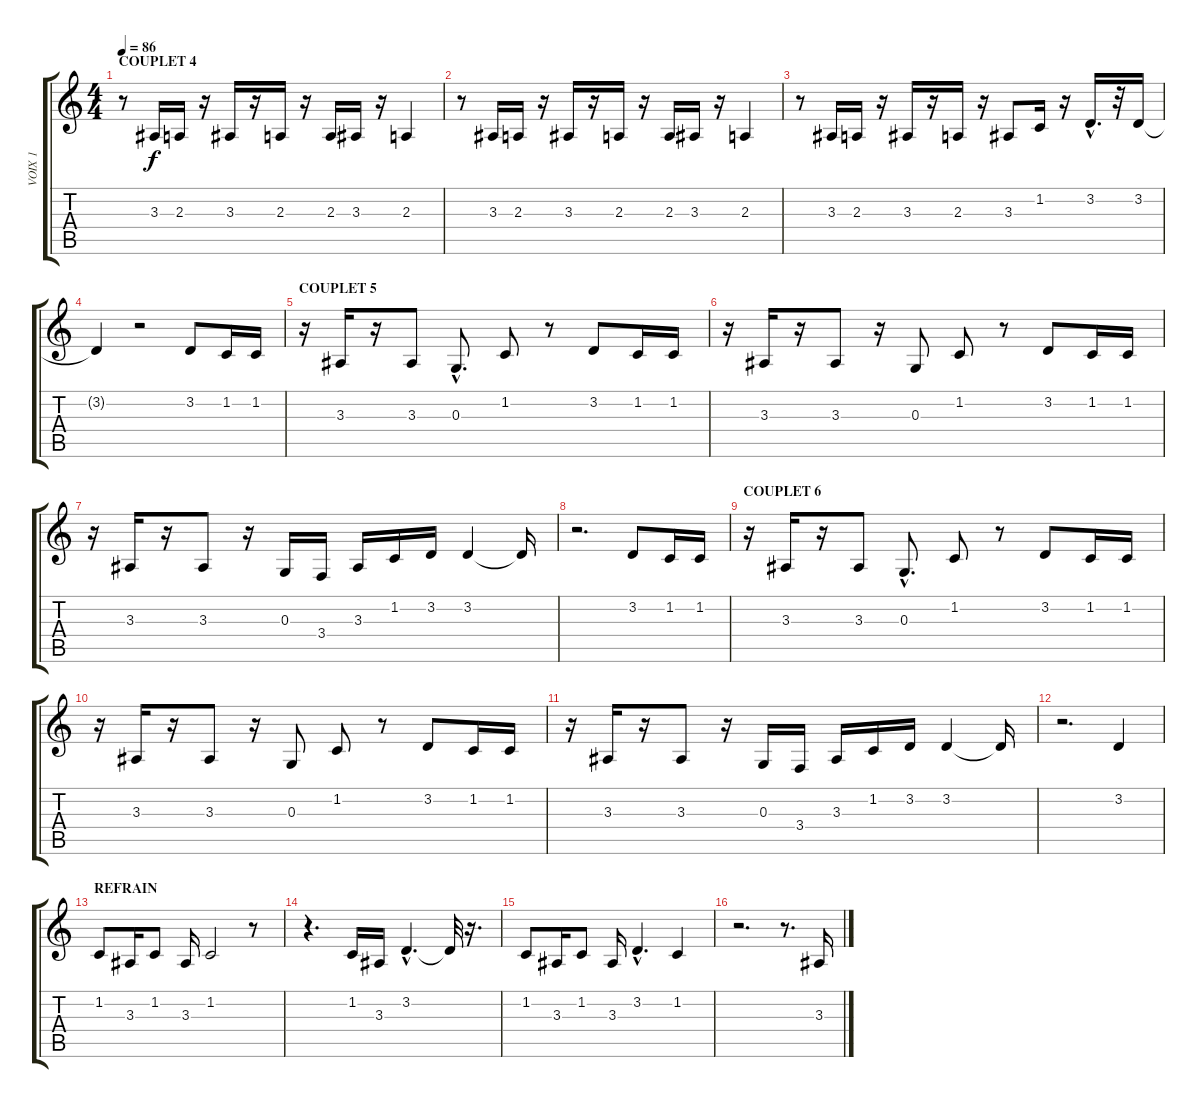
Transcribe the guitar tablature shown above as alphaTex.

\track ("VOIX 1" "VOIX 1") {instrument brasssection}
\staff {score tabs}
\tuning (E4 B3 G3 D3 A2 E2) {hide}
\ts (4 4)
\section ("" "COUPLET 4")
\tempo 86
\clef g2
\ks c
r.8{dy f} 3.3.16 2.3.16 r.16 3.3.16 r.16 2.3.16 r.16 2.3.16 3.3.16 r.16 2.3.4 |
r.8 3.3.16 2.3.16 r.16 3.3.16 r.16 2.3.16 r.16 2.3.16 3.3.16 r.16 2.3.4 |
r.8 3.3.16 2.3.16 r.16 3.3.16 r.16 2.3.16 r.16 3.3.8 1.2.16 r.16 3.2{hac}.16{d} r.32 3.2.16 |
3.2{t}.4 r.2 3.2.8 1.2.16 1.2.16 |
\section ("" "COUPLET 5")
r.16 3.3.16 r.16 3.3.8 0.3{hac}.8{d} 1.2.8 r.8 3.2.8 1.2.16 1.2.16 |
r.16 3.3.16 r.16 3.3.8 r.16 0.3.8 1.2.8 r.8 3.2.8 1.2.16 1.2.16 |
r.16 3.3.16 r.16 3.3.8 r.16 0.3.16 3.4.16 3.3.16 1.2.16 3.2.16 3.2.4 3.2{t}.16 |
r.2{d} 3.2.8 1.2.16 1.2.16 |
\section ("" "COUPLET 6")
r.16 3.3.16 r.16 3.3.8 0.3{hac}.8{d} 1.2.8 r.8 3.2.8 1.2.16 1.2.16 |
r.16 3.3.16 r.16 3.3.8 r.16 0.3.8 1.2.8 r.8 3.2.8 1.2.16 1.2.16 |
r.16 3.3.16 r.16 3.3.8 r.16 0.3.16 3.4.16 3.3.16 1.2.16 3.2.16 3.2.4 3.2{t}.16 |
r.2{d} 3.2.4 |
\section ("" "REFRAIN")
1.2.8 3.3.16 1.2.8 3.3.16 1.2.2 r.8 |
r.4{d} 1.2.16 3.3.16 3.2{hac}.4{d} 3.2{t}.32 r.16{d} |
1.2.8 3.3.16 1.2.8 3.3.16 3.2{hac}.4{d} 1.2.4 |
r.2{d} r.8{d} 3.3.16
